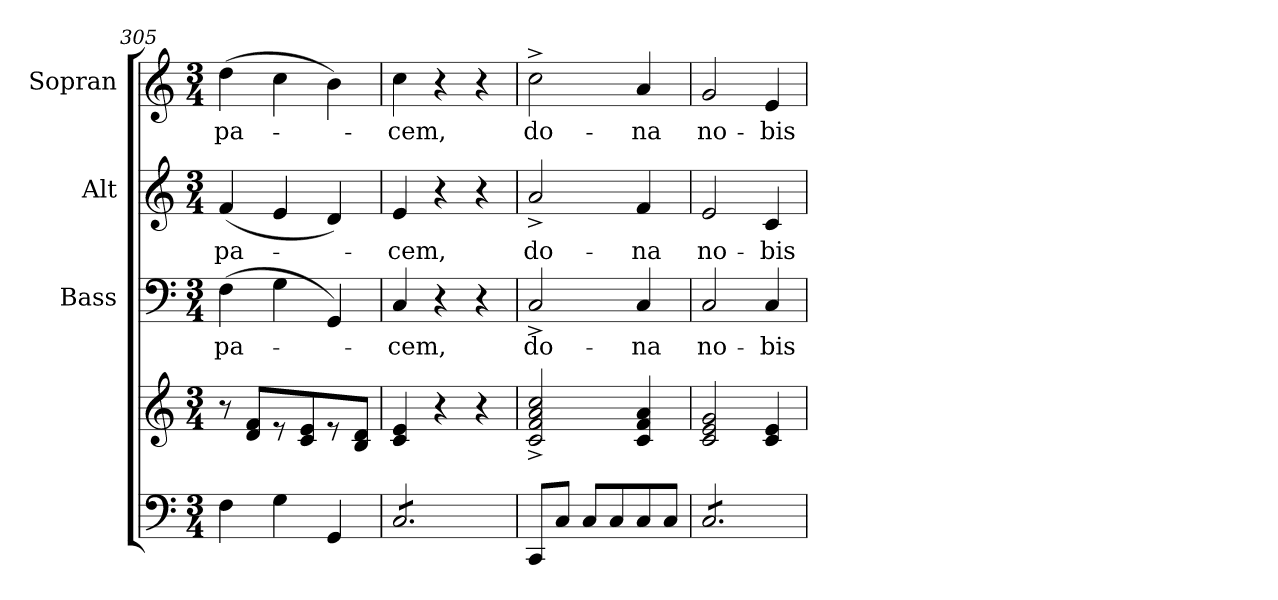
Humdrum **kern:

**kern	**kern	**kern	**text	**kern	**text	**kern	**text
*part4	*part4	*part3	*part3	*part2	*part2	*part1	*part1
*staff5	*staff4	*staff3	*staff3	*staff2	*staff2	*staff1	*staff1
*	*	*I"Bass	*	*I"Alt	*	*I"Sopran	*
*	*	*I'B.	*	*I'A.	*	*I'S.	*
*clefF4	*clefG2	*clefF4	*	*clefG2	*	*clefG2	*
*k[]	*k[]	*k[]	*	*k[]	*	*k[]	*
*C:	*C:	*C:	*	*C:	*	*C:	*
*M3/4	*M3/4	*M3/4	*	*M3/4	*	*M3/4	*
=305	=305	=305	=305	=305	=305	=305	=305
!	!	!	!LO:LY:b	!	!LO:LY:b	!	!LO:LY:b
4F\	8r	(>4F\	pa-	(<4f/	pa-	(>4dd\	pa-
.	8d/ 8f/L	.	.	.	.	.	.
4G\	8r	4G\	.	4e/	.	4cc\	.
.	8c/ 8e/	.	.	.	.	.	.
4GG/	8r	4GG/)	.	4d/)	.	4b\)	.
.	8B/ 8d/J	.	.	.	.	.	.
=306	=306	=306	=306	=306	=306	=306	=306
!	!	!	!LO:LY:b	!	!LO:LY:b	!	!LO:LY:b
*tremolo	*	*	*	*	*	*	*
8C/L	4c/ 4e/	4C/	-cem,	4e/	-cem,	4cc\	-cem,
8C/	.	.	.	.	.	.	.
8C/	4r	4r	.	4r	.	4r	.
8C/	.	.	.	.	.	.	.
8C/	4r	4r	.	4r	.	4r	.
8C/J	.	.	.	.	.	.	.
*Xtremolo	*	*	*	*	*	*	*
!!LO:PB:g=z
=307	=307	=307	=307	=307	=307	=307	=307
!	!	!	!LO:LY:b	!	!LO:LY:b	!	!LO:LY:b
8CC/L	2c/^< 2f/^< 2a/^< 2cc/^<	2C^>/	do-	2a^>/	do-	2cc^>\	do-
8C/J	.	.	.	.	.	.	.
8C/L	.	.	.	.	.	.	.
8C/	.	.	.	.	.	.	.
!	!	!	!LO:LY:b	!	!LO:LY:b	!	!LO:LY:b
8C/	4c/ 4f/ 4a/	4C/	-na	4f/	-na	4a/	-na
8C/J	.	.	.	.	.	.	.
=308	=308	=308	=308	=308	=308	=308	=308
!	!	!	!LO:LY:b	!	!LO:LY:b	!	!LO:LY:b
*tremolo	*	*	*	*	*	*	*
8C/L	2c/ 2e/ 2g/	2C/	no-	2e/	no-	2g/	no-
8C/	.	.	.	.	.	.	.
8C/	.	.	.	.	.	.	.
8C/	.	.	.	.	.	.	.
!	!	!	!LO:LY:b	!	!LO:LY:b	!	!LO:LY:b
8C/	4c/ 4e/	4C/	-bis	4c/	-bis	4e/	-bis
8C/J	.	.	.	.	.	.	.
*Xtremolo	*	*	*	*	*	*	*
=	=	=	=	=	=	=	=
*-	*-	*-	*-	*-	*-	*-	*-
